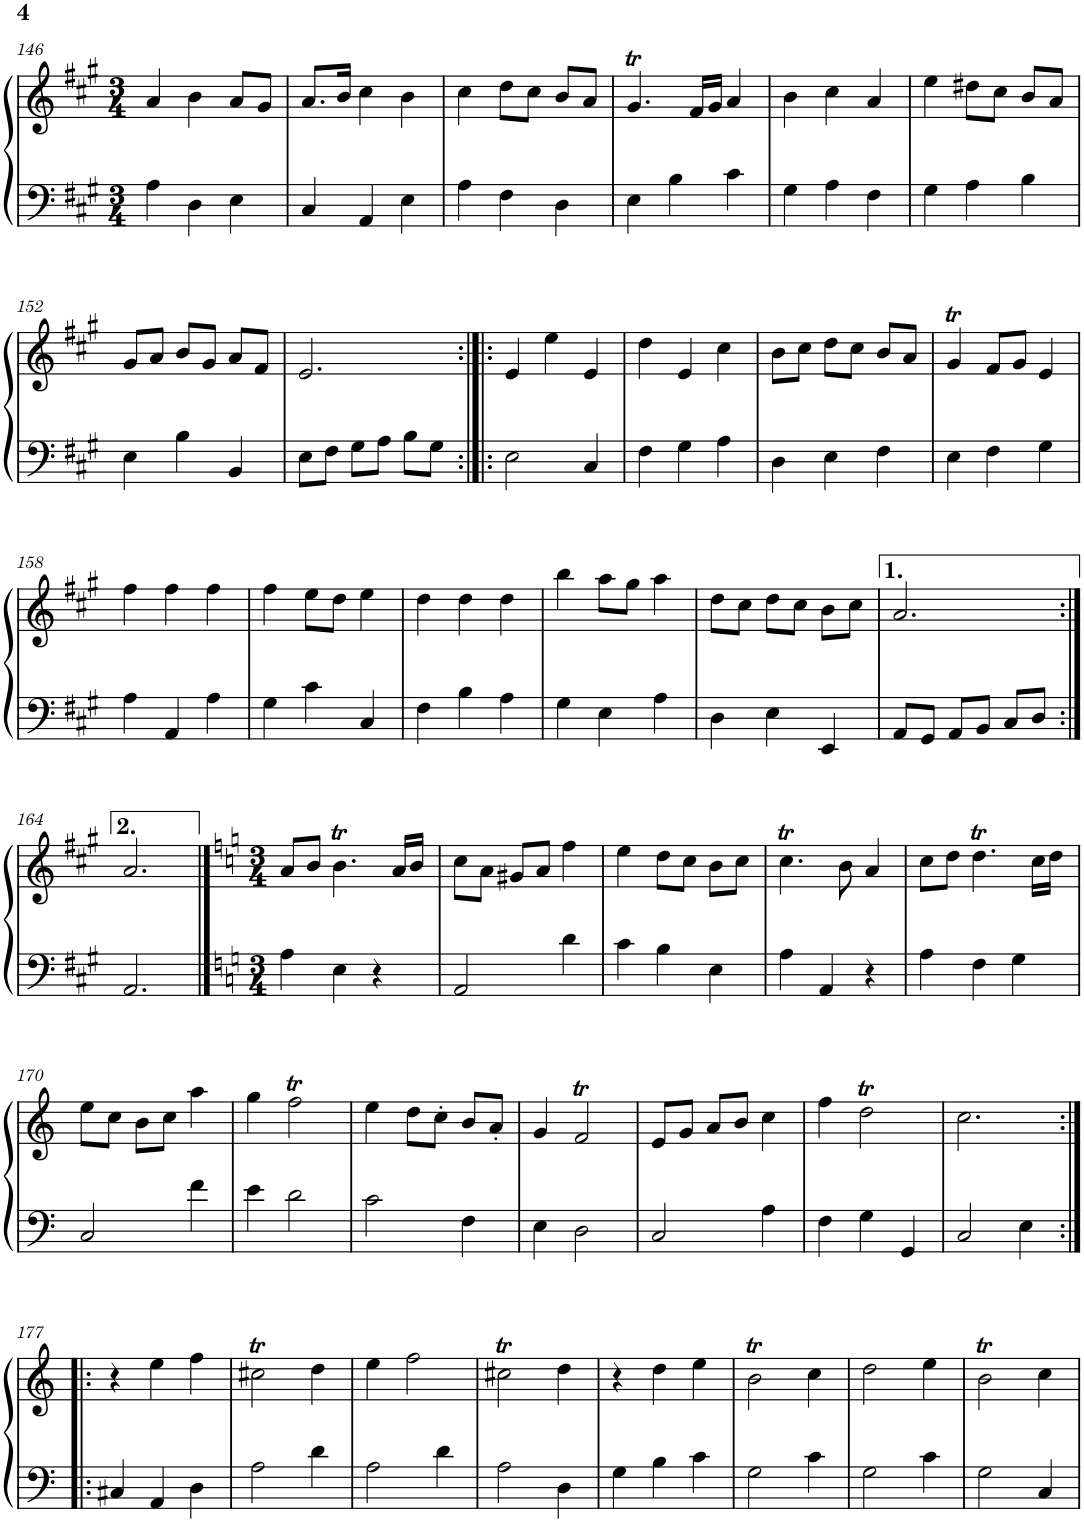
**kern	**kern
*part1	*part1
*staff2	*staff1
*I"Piano, Piano	*
*I'Pno.	*
!!LO:PB:g=z
*clefF4	*clefG2
*k[f#c#g#]	*k[f#c#g#]
*M3/4	*M3/4
=146	=146
4A\	4a/
4D\	4b\
4E\	8a/L
.	8g#/J
=147	=147
4C#/	8.a/L
.	16b/Jk
4AA/	4cc#\
4E\	4b\
=148	=148
4A\	4cc#\
4F#\	8dd\L
.	8cc#\J
4D\	8b/L
.	8a/J
=149	=149
4E\	4.g#t/
4B\	.
.	16f#/LL
.	16g#/JJ
4c#\	4a/
=150	=150
4G#\	4b\
4A\	4cc#\
4F#\	4a/
=151	=151
4G#\	4ee\
4A\	8dd#X\L
.	8cc#\J
4B\	8b/L
.	8a/J
!!LO:LB:g=z
=152	=152
4E\	8g#/L
.	8a/J
4B\	8b/L
.	8g#/J
4BB/	8a/L
.	8f#/J
=153	=153
8E\L	2.e/
8F#\J	.
8G#\L	.
8A\J	.
8B\L	.
8G#\J	.
=154:|!|:	=154:|!|:
2E\	4e/
.	4ee\
4C#/	4e/
=155	=155
4F#\	4dd\
4G#\	4e/
4A\	4cc#\
=156	=156
4D\	8b\L
.	8cc#\J
4E\	8dd\L
.	8cc#\J
4F#\	8b/L
.	8a/J
=157	=157
4E\	4g#t/
4F#\	8f#/L
.	8g#/J
4G#\	4e/
!!LO:LB:g=z
=158	=158
4A\	4ff#\
4AA/	4ff#\
4A\	4ff#\
=159	=159
4G#\	4ff#\
4c#\	8ee\L
.	8dd\J
4C#/	4ee\
=160	=160
4F#\	4dd\
4B\	4dd\
4A\	4dd\
=161	=161
4G#\	4bb\
4E\	8aa\L
.	8gg#\J
4A\	4aa\
=162	=162
4D\	8dd\L
.	8cc#\J
4E\	8dd\L
.	8cc#\J
4EE/	8b\L
.	8cc#\J
=163	=163
8AA/L	2.a/
8GG#/J	.
8AA/L	.
8BB/J	.
8C#/L	.
8D/J	.
!!LO:LB:g=z
=164:|!	=164:|!
2.AA/	2.a/
==165	==165
*k[]	*k[]
*M3/4	*M3/4
4A\	8a/L
.	8b/J
4E\	4.bt\
4r	.
.	16a/LL
.	16b/JJ
=166	=166
2AA/	8cc\L
.	8a\J
.	8g#X/L
.	8a/J
4d\	4ff\
=167	=167
4c\	4ee\
4B\	8dd\L
.	8cc\J
4E\	8b\L
.	8cc\J
=168	=168
4A\	4.ccT\
4AA/	.
.	8b\
4r	4a/
=169	=169
4A\	8cc\L
.	8dd\J
4F\	4.ddT\
4G\	.
.	16cc\LL
.	16dd\JJ
!!LO:LB:g=z
=170	=170
2C/	8ee\L
.	8cc\J
.	8b\L
.	8cc\J
4f\	4aa\
=171	=171
4e\	4gg\
2d\	2ffT\
=172	=172
2c\	4ee\
.	8dd\L
.	8cc'\J
4F\	8b/L
.	8a'/J
=173	=173
4E\	4g/
2D\	2fT/
=174	=174
2C/	8e/L
.	8g/J
.	8a/L
.	8b/J
4A\	4cc\
=175	=175
4F\	4ff\
4G\	2ddT\
4GG/	.
=176	=176
2C/	2.cc\
4E\	.
!!LO:LB:g=z
=177:|!|:	=177:|!|:
4C#X/	4r
4AA/	4ee\
4D\	4ff\
=178	=178
2A\	2cc#Xt\
4d\	4dd\
=179	=179
2A\	4ee\
.	2ff\
4d\	.
=180	=180
2A\	2cc#Xt\
4D\	4dd\
=181	=181
4G\	4r
4B\	4dd\
4c\	4ee\
=182	=182
2G\	2bt\
4c\	4cc\
=183	=183
2G\	2dd\
4c\	4ee\
=184	=184
2G\	2bt\
4C/	4cc\
=	=
*-	*-
